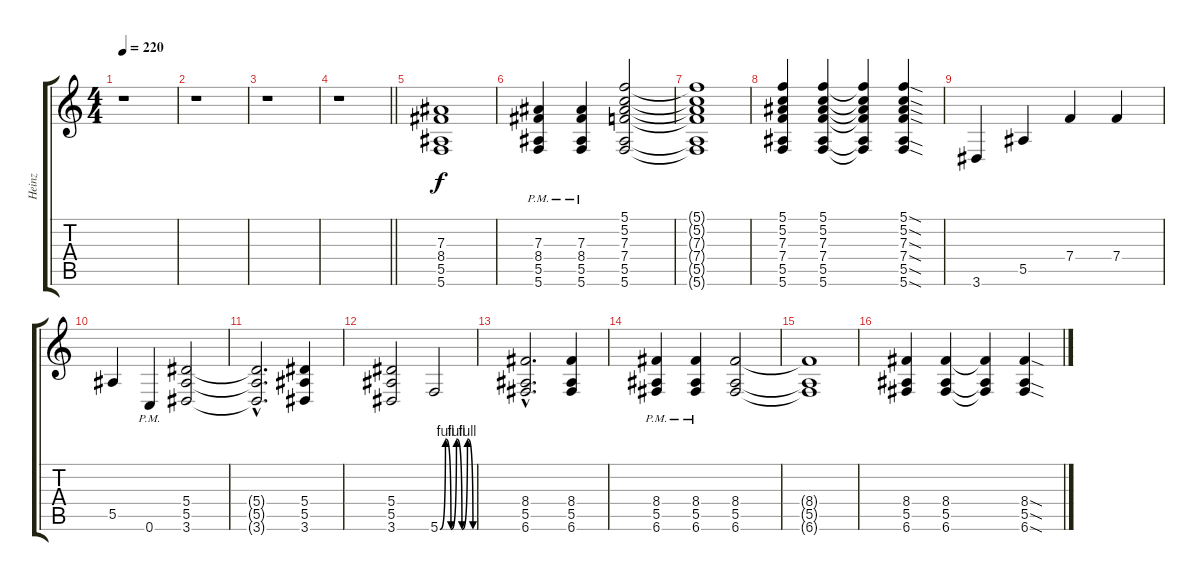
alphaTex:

\track ("Heinz" "Heinz") {instrument distortionguitar}
\staff {score tabs}
\tuning (C4 G3 Eb3 Bb2 F2 C2) {hide}
\ts (4 4)
\tempo 220
\clef g2
\ks c
r.1{dy f} |
r.1 |
r.1 |
\barLineRight lightlight
r.1 |
(7.3 8.4 5.5 5.6).1 |
(7.3{pm} 8.4{pm} 5.5{pm} 5.6{pm}).4 (7.3{pm} 8.4{pm} 5.5{pm} 5.6{pm}).4 (5.1 5.2 7.3 7.4 5.5 5.6).2 |
(5.1{t} 5.2{t} 7.3{t} 7.4{t} 5.5{t} 5.6{t}).1 |
(5.1 5.2 7.3 7.4 5.5 5.6).4 (5.1 5.2 7.3 7.4 5.5 5.6).4 (5.1{t} 5.2{t} 7.3{t} 7.4{t} 5.5{t} 5.6{t}).4 (5.1{sod} 5.2{sod} 7.3{sod} 7.4{sod} 5.5{sod} 5.6{sod}).4 |
3.6.4 5.5.4 7.4.4 7.4.4 |
5.5.4 0.6{pm}.4 (5.4 5.5 3.6).2 |
(5.4{hac t} 5.5{hac t} 3.6{hac t}).2{d} (5.4 5.5 3.6).4 |
(5.4 5.5 3.6).2 5.6{be (custom 0 0 10 4 20 0 30 4 40 0 50 4 60 0)}.2 |
(8.4{hac} 5.5{hac} 6.6{hac}).2{d} (8.4 5.5 6.6).4 |
(8.4{pm} 5.5{pm} 6.6{pm}).4 (8.4{pm} 5.5{pm} 6.6{pm}).4 (8.4 5.5 6.6).2 |
(8.4{t} 5.5{t} 6.6{t}).1 |
(8.4 5.5 6.6).4 (8.4 5.5 6.6).4 (8.4{t} 5.5{t} 6.6{t}).4 (8.4{sod} 5.5{sod} 6.6{sod}).4
